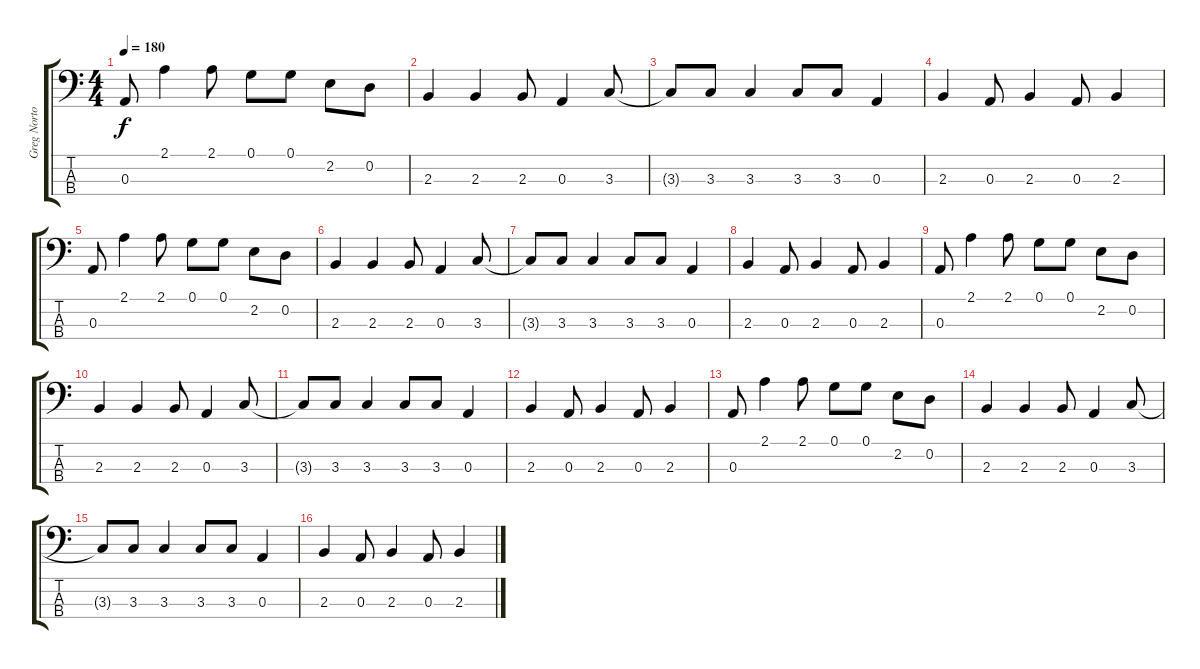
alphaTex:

\track ("Greg Norton - Bass" "Greg Norto") {instrument electricbasspick}
\staff {score tabs}
\tuning (G2 D2 A1 E1) {hide}
\ts (4 4)
\tempo 180
\clef f4
\ks c
0.3.8{dy f} 2.1.4 2.1.8 0.1.8 0.1.8 2.2.8 0.2.8 |
2.3.4 2.3.4 2.3.8 0.3.4 3.3.8 |
3.3{t}.8 3.3.8 3.3.4 3.3.8 3.3.8 0.3.4 |
2.3.4 0.3.8 2.3.4 0.3.8 2.3.4 |
0.3.8 2.1.4 2.1.8 0.1.8 0.1.8 2.2.8 0.2.8 |
2.3.4 2.3.4 2.3.8 0.3.4 3.3.8 |
3.3{t}.8 3.3.8 3.3.4 3.3.8 3.3.8 0.3.4 |
2.3.4 0.3.8 2.3.4 0.3.8 2.3.4 |
0.3.8 2.1.4 2.1.8 0.1.8 0.1.8 2.2.8 0.2.8 |
2.3.4 2.3.4 2.3.8 0.3.4 3.3.8 |
3.3{t}.8 3.3.8 3.3.4 3.3.8 3.3.8 0.3.4 |
2.3.4 0.3.8 2.3.4 0.3.8 2.3.4 |
0.3.8 2.1.4 2.1.8 0.1.8 0.1.8 2.2.8 0.2.8 |
2.3.4 2.3.4 2.3.8 0.3.4 3.3.8 |
3.3{t}.8 3.3.8 3.3.4 3.3.8 3.3.8 0.3.4 |
2.3.4 0.3.8 2.3.4 0.3.8 2.3.4
